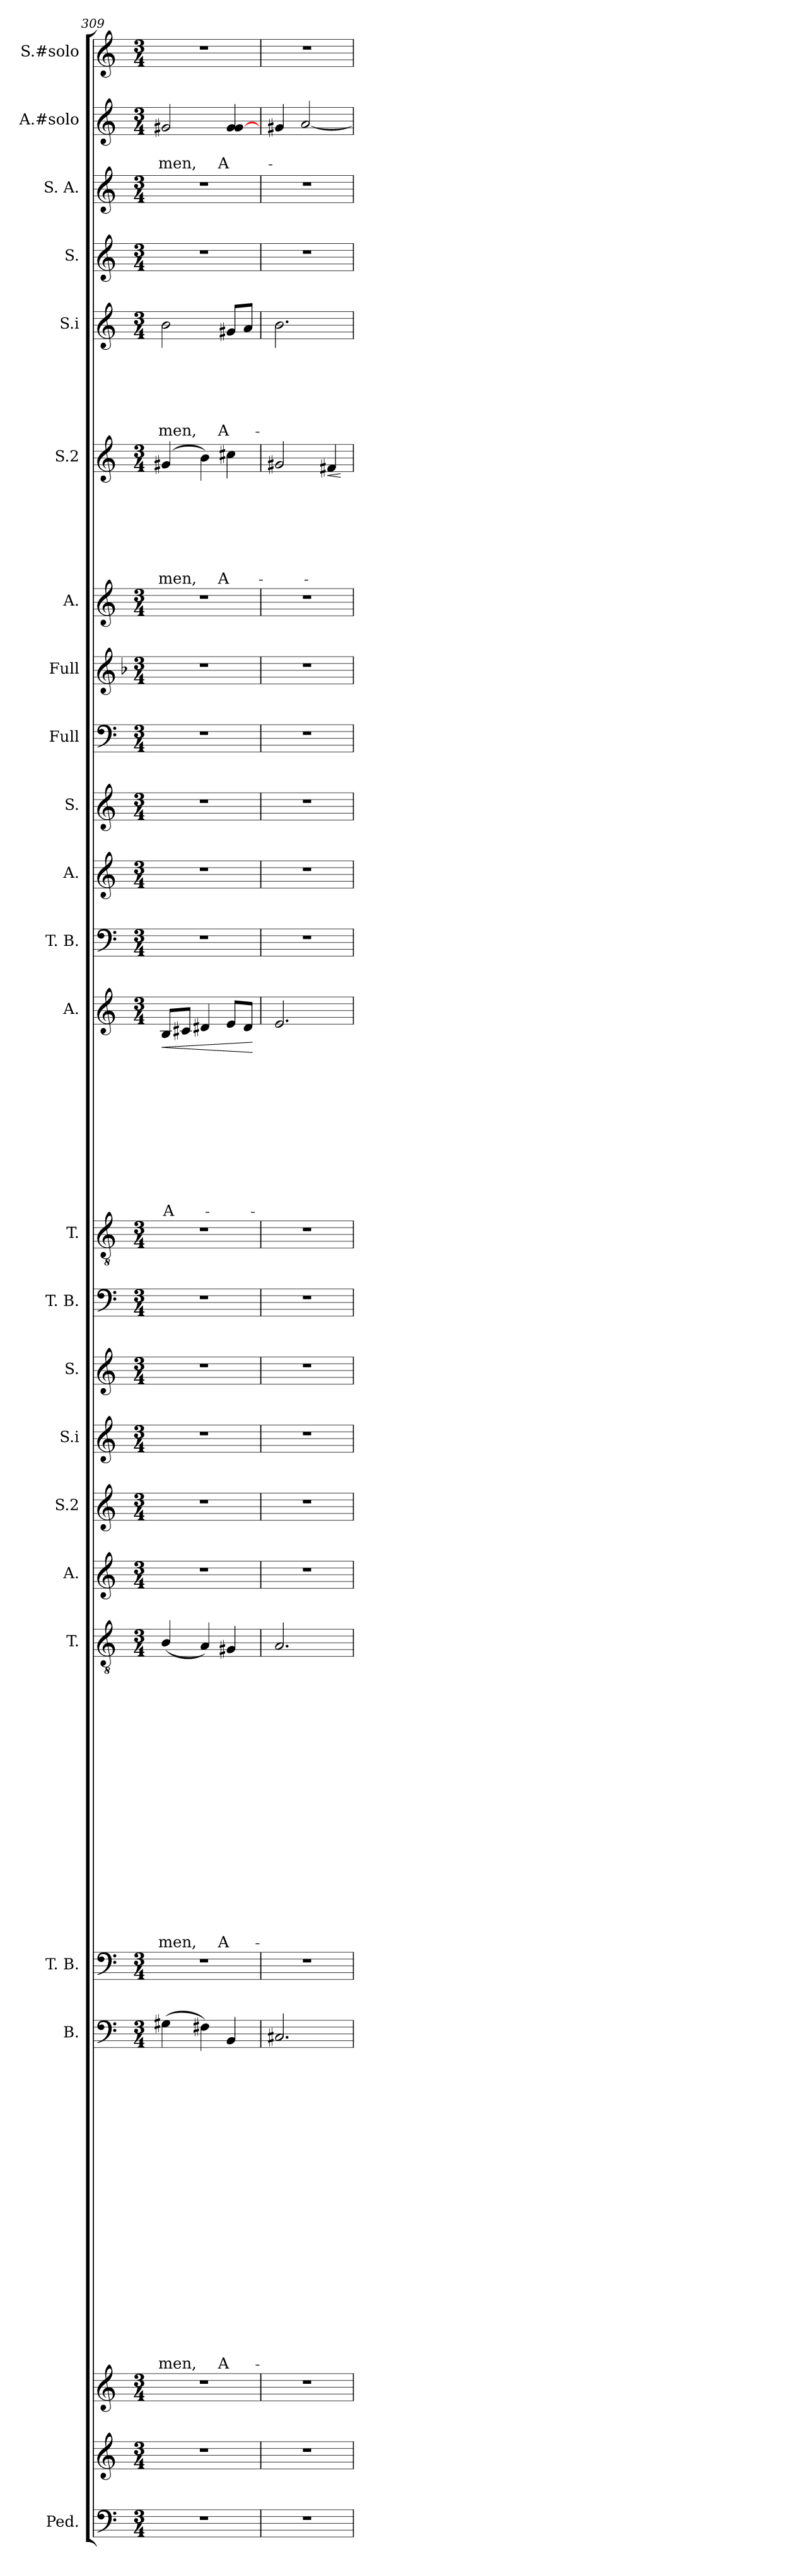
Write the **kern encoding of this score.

**kern	**kern	**kern	**kern	**text	**text	**text	**text	**text	**text	**text	**text	**text	**text	**text	**text	**text	**text	**text	**text	**text	**text	**text	**text	**text	**kern	**kern	**text	**text	**text	**text	**text	**text	**text	**text	**text	**text	**text	**text	**text	**text	**text	**text	**text	**text	**text	**kern	**kern	**kern	**kern	**kern	**kern	**kern	**text	**text	**text	**text	**text	**text	**text	**text	**text	**text	**text	**dynam	**kern	**kern	**kern	**kern	**kern	**kern	**kern	**text	**text	**text	**text	**text	**text	**text	**dynam	**kern	**text	**text	**text	**text	**text	**text	**kern	**kern	**kern	**text	**text	**kern
*part25	*part24	*part23	*part22	*part22	*part22	*part22	*part22	*part22	*part22	*part22	*part22	*part22	*part22	*part22	*part22	*part22	*part22	*part22	*part22	*part22	*part22	*part22	*part22	*part22	*part21	*part20	*part20	*part20	*part20	*part20	*part20	*part20	*part20	*part20	*part20	*part20	*part20	*part20	*part20	*part20	*part20	*part20	*part20	*part20	*part20	*part19	*part18	*part17	*part16	*part15	*part14	*part13	*part13	*part13	*part13	*part13	*part13	*part13	*part13	*part13	*part13	*part13	*part13	*part13	*part12	*part11	*part10	*part9	*part8	*part7	*part6	*part6	*part6	*part6	*part6	*part6	*part6	*part6	*part6	*part5	*part5	*part5	*part5	*part5	*part5	*part5	*part4	*part3	*part2	*part2	*part2	*part1
*staff25	*staff24	*staff23	*staff22	*staff22	*staff22	*staff22	*staff22	*staff22	*staff22	*staff22	*staff22	*staff22	*staff22	*staff22	*staff22	*staff22	*staff22	*staff22	*staff22	*staff22	*staff22	*staff22	*staff22	*staff22	*staff21	*staff20	*staff20	*staff20	*staff20	*staff20	*staff20	*staff20	*staff20	*staff20	*staff20	*staff20	*staff20	*staff20	*staff20	*staff20	*staff20	*staff20	*staff20	*staff20	*staff20	*staff19	*staff18	*staff17	*staff16	*staff15	*staff14	*staff13	*staff13	*staff13	*staff13	*staff13	*staff13	*staff13	*staff13	*staff13	*staff13	*staff13	*staff13	*staff13	*staff12	*staff11	*staff10	*staff9	*staff8	*staff7	*staff6	*staff6	*staff6	*staff6	*staff6	*staff6	*staff6	*staff6	*staff6	*staff5	*staff5	*staff5	*staff5	*staff5	*staff5	*staff5	*staff4	*staff3	*staff2	*staff2	*staff2	*staff1
*I"Ped.	*	*	*I"B.	*	*	*	*	*	*	*	*	*	*	*	*	*	*	*	*	*	*	*	*	*	*I"T. B.	*I"T.	*	*	*	*	*	*	*	*	*	*	*	*	*	*	*	*	*	*	*	*I"A.	*I"S.2	*I"S.i	*I"S.	*I"T. B.	*I"T.	*I"A.	*	*	*	*	*	*	*	*	*	*	*	*	*I"T. B.	*I"A.	*I"S.	*I"Full	*I"Full	*I"A.	*I"S.2	*	*	*	*	*	*	*	*	*I"S.i	*	*	*	*	*	*	*I"S.	*I"S. A.	*I"A.#solo	*	*	*I"S.#solo
*I'Ped.	*	*	*	*	*	*	*	*	*	*	*	*	*	*	*	*	*	*	*	*	*	*	*	*	*I'T. B.	*I'T.	*	*	*	*	*	*	*	*	*	*	*	*	*	*	*	*	*	*	*	*I'A.	*I'S.2	*I'S.i	*I'S.	*I'T. B.	*I'T.	*	*	*	*	*	*	*	*	*	*	*	*	*	*I'T. B.	*I'A.	*I'S.	*	*	*I'A.	*I'S.2	*	*	*	*	*	*	*	*	*I'S.i	*	*	*	*	*	*	*I'S.	*I'S. A.	*I'A.#solo	*	*	*I'S.#solo
*clefF4	*clefG2	*clefG2	*clefF4	*	*	*	*	*	*	*	*	*	*	*	*	*	*	*	*	*	*	*	*	*	*clefF4	*clefGv2	*	*	*	*	*	*	*	*	*	*	*	*	*	*	*	*	*	*	*	*clefG2	*clefG2	*clefG2	*clefG2	*clefF4	*clefGv2	*clefG2	*	*	*	*	*	*	*	*	*	*	*	*	*clefF4	*clefG2	*clefG2	*clefF4	*clefG2	*clefG2	*clefG2	*	*	*	*	*	*	*	*	*clefG2	*	*	*	*	*	*	*clefG2	*clefG2	*clefG2	*	*	*clefG2
*	*	*	*	*	*	*	*	*	*	*	*	*	*	*	*	*	*	*	*	*	*	*	*	*	*	*	*	*	*	*	*	*	*	*	*	*	*	*	*	*	*	*	*	*	*	*	*	*	*	*	*	*	*	*	*	*	*	*	*	*	*	*	*	*	*	*	*	*	*ITrd3c5	*	*	*	*	*	*	*	*	*	*	*	*	*	*	*	*	*	*	*	*	*	*	*
*k[]	*k[]	*k[]	*k[]	*	*	*	*	*	*	*	*	*	*	*	*	*	*	*	*	*	*	*	*	*	*k[]	*k[]	*	*	*	*	*	*	*	*	*	*	*	*	*	*	*	*	*	*	*	*k[]	*k[]	*k[]	*k[]	*k[]	*k[]	*k[]	*	*	*	*	*	*	*	*	*	*	*	*	*k[]	*k[]	*k[]	*k[]	*k[]	*k[]	*k[]	*	*	*	*	*	*	*	*	*k[]	*	*	*	*	*	*	*k[]	*k[]	*k[]	*	*	*k[]
*C:	*C:	*C:	*C:	*	*	*	*	*	*	*	*	*	*	*	*	*	*	*	*	*	*	*	*	*	*C:	*C:	*	*	*	*	*	*	*	*	*	*	*	*	*	*	*	*	*	*	*	*C:	*C:	*C:	*C:	*C:	*C:	*C:	*	*	*	*	*	*	*	*	*	*	*	*	*C:	*C:	*C:	*C:	*C:	*C:	*C:	*	*	*	*	*	*	*	*	*C:	*	*	*	*	*	*	*C:	*C:	*C:	*	*	*C:
*M3/4	*M3/4	*M3/4	*M3/4	*	*	*	*	*	*	*	*	*	*	*	*	*	*	*	*	*	*	*	*	*	*M3/4	*M3/4	*	*	*	*	*	*	*	*	*	*	*	*	*	*	*	*	*	*	*	*M3/4	*M3/4	*M3/4	*M3/4	*M3/4	*M3/4	*M3/4	*	*	*	*	*	*	*	*	*	*	*	*	*M3/4	*M3/4	*M3/4	*M3/4	*M3/4	*M3/4	*M3/4	*	*	*	*	*	*	*	*	*M3/4	*	*	*	*	*	*	*M3/4	*M3/4	*M3/4	*	*	*M3/4
=309	=309	=309	=309	=309	=309	=309	=309	=309	=309	=309	=309	=309	=309	=309	=309	=309	=309	=309	=309	=309	=309	=309	=309	=309	=309	=309	=309	=309	=309	=309	=309	=309	=309	=309	=309	=309	=309	=309	=309	=309	=309	=309	=309	=309	=309	=309	=309	=309	=309	=309	=309	=309	=309	=309	=309	=309	=309	=309	=309	=309	=309	=309	=309	=309	=309	=309	=309	=309	=309	=309	=309	=309	=309	=309	=309	=309	=309	=309	=309	=309	=309	=309	=309	=309	=309	=309	=309	=309	=309	=309	=309	=309
!	!	!	!	!	!	!	!	!	!	!	!	!	!	!	!	!	!	!	!	!	!	!	!	!LO:LY:b	!	!	!	!	!	!	!	!	!	!	!	!	!	!	!	!	!	!	!	!	!LO:LY:b	!	!	!	!	!	!	!	!	!	!	!	!	!	!	!	!	!	!LO:LY:b	!LO:HP:b	!	!	!	!	!	!	!	!	!	!	!	!	!	!LO:LY:b	!	!	!	!	!	!	!	!LO:LY:b	!	!	!	!	!LO:LY:b	!
2.r	2.r	2.r	(>4G#X\	.	.	.	.	.	.	.	.	.	.	.	.	.	.	.	.	.	.	.	.	-men,	2.r	(<4B/	.	.	.	.	.	.	.	.	.	.	.	.	.	.	.	.	.	.	-men,	2.r	2.r	2.r	2.r	2.r	2.r	8B/L	.	.	.	.	.	.	.	.	.	.	A-	<	2.r	2.r	2.r	2.r	2.r	2.r	(>4g#X/	.	.	.	.	.	.	-men,	.	2b\	.	.	.	.	.	-men,	2.r	2.r	2g#X/	.	-men,	2.r
.	.	.	.	.	.	.	.	.	.	.	.	.	.	.	.	.	.	.	.	.	.	.	.	.	.	.	.	.	.	.	.	.	.	.	.	.	.	.	.	.	.	.	.	.	.	.	.	.	.	.	.	8c#X/J	.	.	.	.	.	.	.	.	.	.	.	.	.	.	.	.	.	.	.	.	.	.	.	.	.	.	.	.	.	.	.	.	.	.	.	.	.	.	.	.
.	.	.	4F#X\)	.	.	.	.	.	.	.	.	.	.	.	.	.	.	.	.	.	.	.	.	.	.	4A/)	.	.	.	.	.	.	.	.	.	.	.	.	.	.	.	.	.	.	.	.	.	.	.	.	.	4d#X/	.	.	.	.	.	.	.	.	.	.	.	.	.	.	.	.	.	.	4b\)	.	.	.	.	.	.	.	.	.	.	.	.	.	.	.	.	.	.	.	.	.
!	!	!	!	!	!	!	!	!	!	!	!	!	!	!	!	!	!	!	!	!	!	!	!	!LO:LY:b	!	!	!	!	!	!	!	!	!	!	!	!	!	!	!	!	!	!	!	!	!LO:LY:b	!	!	!	!	!	!	!	!	!	!	!	!	!	!	!	!	!	!	!	!	!	!	!	!	!	!	!	!	!	!	!	!	!LO:LY:b	!	!	!	!	!	!	!	!LO:LY:b	!	!	!	!	!LO:LY:b	!
.	.	.	4BB/	.	.	.	.	.	.	.	.	.	.	.	.	.	.	.	.	.	.	.	.	A-	.	4G#X/	.	.	.	.	.	.	.	.	.	.	.	.	.	.	.	.	.	.	A-	.	.	.	.	.	.	8e/L	.	.	.	.	.	.	.	.	.	.	.	.	.	.	.	.	.	.	4cc#X\	.	.	.	.	.	.	A-	.	8g#X/L	.	.	.	.	.	A-	.	.	4g#/ [>4g#/	.	A-	.
.	.	.	.	.	.	.	.	.	.	.	.	.	.	.	.	.	.	.	.	.	.	.	.	.	.	.	.	.	.	.	.	.	.	.	.	.	.	.	.	.	.	.	.	.	.	.	.	.	.	.	.	8d#/J	.	.	.	.	.	.	.	.	.	.	.	.	.	.	.	.	.	.	.	.	.	.	.	.	.	.	.	8a/J	.	.	.	.	.	.	.	.	.	.	.	.
.	.	.	.	.	.	.	.	.	.	.	.	.	.	.	.	.	.	.	.	.	.	.	.	.	.	.	.	.	.	.	.	.	.	.	.	.	.	.	.	.	.	.	.	.	.	.	.	.	.	.	.	.	.	.	.	.	.	.	.	.	.	.	.	[	.	.	.	.	.	.	.	.	.	.	.	.	.	.	.	.	.	.	.	.	.	.	.	.	.	.	.	.
!!LO:PB:g=z
=310	=310	=310	=310	=310	=310	=310	=310	=310	=310	=310	=310	=310	=310	=310	=310	=310	=310	=310	=310	=310	=310	=310	=310	=310	=310	=310	=310	=310	=310	=310	=310	=310	=310	=310	=310	=310	=310	=310	=310	=310	=310	=310	=310	=310	=310	=310	=310	=310	=310	=310	=310	=310	=310	=310	=310	=310	=310	=310	=310	=310	=310	=310	=310	=310	=310	=310	=310	=310	=310	=310	=310	=310	=310	=310	=310	=310	=310	=310	=310	=310	=310	=310	=310	=310	=310	=310	=310	=310	=310	=310	=310	=310
2.r	2.r	2.r	2.C#X/	.	.	.	.	.	.	.	.	.	.	.	.	.	.	.	.	.	.	.	.	.	2.r	2.A/	.	.	.	.	.	.	.	.	.	.	.	.	.	.	.	.	.	.	.	2.r	2.r	2.r	2.r	2.r	2.r	2.e/	.	.	.	.	.	.	.	.	.	.	.	.	2.r	2.r	2.r	2.r	2.r	2.r	2g#X/	.	.	.	.	.	.	.	.	2.b\	.	.	.	.	.	.	2.r	2.r	4g#i/	.	.	2.r
.	.	.	.	.	.	.	.	.	.	.	.	.	.	.	.	.	.	.	.	.	.	.	.	.	.	.	.	.	.	.	.	.	.	.	.	.	.	.	.	.	.	.	.	.	.	.	.	.	.	.	.	.	.	.	.	.	.	.	.	.	.	.	.	.	.	.	.	.	.	.	.	.	.	.	.	.	.	.	.	.	.	.	.	.	.	.	.	.	[<2a/	.	.	.
!	!	!	!	!	!	!	!	!	!	!	!	!	!	!	!	!	!	!	!	!	!	!	!	!	!	!	!	!	!	!	!	!	!	!	!	!	!	!	!	!	!	!	!	!	!	!	!	!	!	!	!	!	!	!	!	!	!	!	!	!	!	!	!	!	!	!	!	!	!	!	!	!	!	!	!	!	!	!	!LO:HP:b	!	!	!	!	!	!	!	!	!	!	!	!	!
.	.	.	.	.	.	.	.	.	.	.	.	.	.	.	.	.	.	.	.	.	.	.	.	.	.	.	.	.	.	.	.	.	.	.	.	.	.	.	.	.	.	.	.	.	.	.	.	.	.	.	.	.	.	.	.	.	.	.	.	.	.	.	.	.	.	.	.	.	.	.	4f#X/	.	.	.	.	.	.	.	<	.	.	.	.	.	.	.	.	.	.	.	.	.
.	.	.	.	.	.	.	.	.	.	.	.	.	.	.	.	.	.	.	.	.	.	.	.	.	.	.	.	.	.	.	.	.	.	.	.	.	.	.	.	.	.	.	.	.	.	.	.	.	.	.	.	.	.	.	.	.	.	.	.	.	.	.	.	.	.	.	.	.	.	.	.	.	.	.	.	.	.	.	[	.	.	.	.	.	.	.	.	.	.	.	.	.
=	=	=	=	=	=	=	=	=	=	=	=	=	=	=	=	=	=	=	=	=	=	=	=	=	=	=	=	=	=	=	=	=	=	=	=	=	=	=	=	=	=	=	=	=	=	=	=	=	=	=	=	=	=	=	=	=	=	=	=	=	=	=	=	=	=	=	=	=	=	=	=	=	=	=	=	=	=	=	=	=	=	=	=	=	=	=	=	=	=	=	=	=
*-	*-	*-	*-	*-	*-	*-	*-	*-	*-	*-	*-	*-	*-	*-	*-	*-	*-	*-	*-	*-	*-	*-	*-	*-	*-	*-	*-	*-	*-	*-	*-	*-	*-	*-	*-	*-	*-	*-	*-	*-	*-	*-	*-	*-	*-	*-	*-	*-	*-	*-	*-	*-	*-	*-	*-	*-	*-	*-	*-	*-	*-	*-	*-	*-	*-	*-	*-	*-	*-	*-	*-	*-	*-	*-	*-	*-	*-	*-	*-	*-	*-	*-	*-	*-	*-	*-	*-	*-	*-	*-	*-	*-
